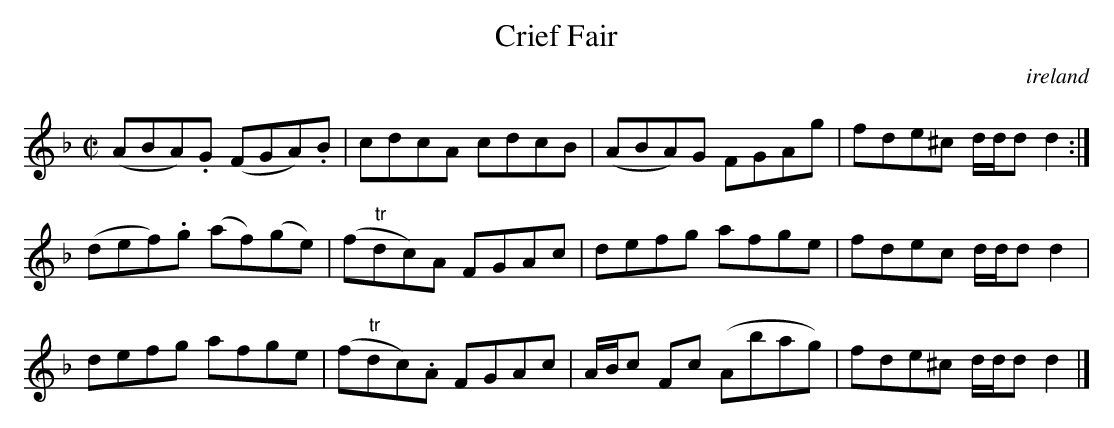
X:1
T:Crief Fair
O:ireland
M:C|
K:Dmin
(ABA).G (FGA).B| cdcA cdcB| (ABA)G FGAg| fde^c d/d/d d2:|
(def).g (af)(ge)| (f"tr"dc)A FGAc| defg afge| fdec d/d/d d2|
defg afge| (f"tr"dc).A FGAc| A/B/c Fc (Abag)| fde^c d/d/d d2|]
